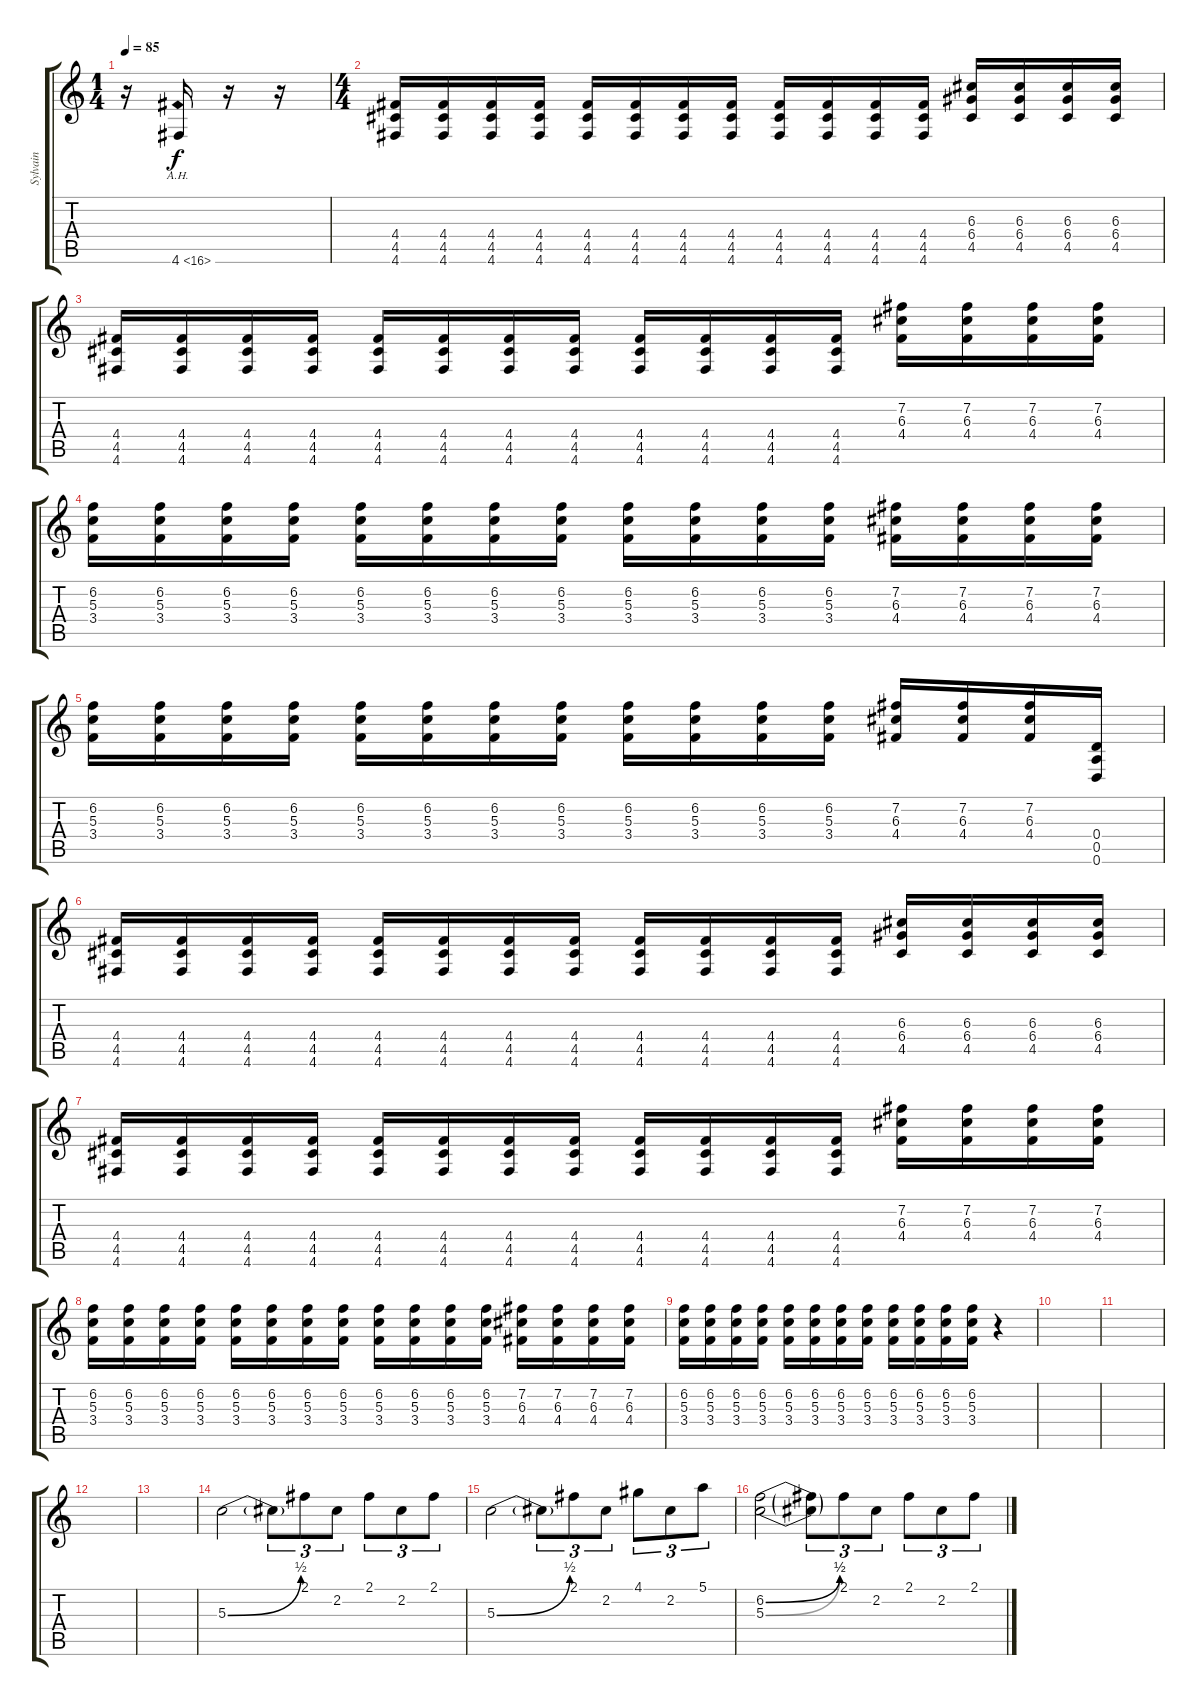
\track ("Sylvain" "Sylvain") {instrument distortionguitar}
\staff {score tabs}
\tuning (E4 B3 G3 D3 A2 D2) {hide}
\ts (1 4)
\tempo 85
\clef g2
\ks c
r.16{dy f instrument distortionguitar} 4.6{ah 12}.16 r.16 r.16 |
\ts (4 4)
(4.4 4.5 4.6).16 (4.4 4.5 4.6).16 (4.4 4.5 4.6).16 (4.4 4.5 4.6).16 (4.4 4.5 4.6).16 (4.4 4.5 4.6).16 (4.4 4.5 4.6).16 (4.4 4.5 4.6).16 (4.4 4.5 4.6).16 (4.4 4.5 4.6).16 (4.4 4.5 4.6).16 (4.4 4.5 4.6).16 (6.3 6.4 4.5).16 (6.3 6.4 4.5).16 (6.3 6.4 4.5).16 (6.3 6.4 4.5).16 |
(4.4 4.5 4.6).16 (4.4 4.5 4.6).16 (4.4 4.5 4.6).16 (4.4 4.5 4.6).16 (4.4 4.5 4.6).16 (4.4 4.5 4.6).16 (4.4 4.5 4.6).16 (4.4 4.5 4.6).16 (4.4 4.5 4.6).16 (4.4 4.5 4.6).16 (4.4 4.5 4.6).16 (4.4 4.5 4.6).16 (7.2 6.3 4.4).16 (7.2 6.3 4.4).16 (7.2 6.3 4.4).16 (7.2 6.3 4.4).16 |
(6.2 5.3 3.4).16 (6.2 5.3 3.4).16 (6.2 5.3 3.4).16 (6.2 5.3 3.4).16 (6.2 5.3 3.4).16 (6.2 5.3 3.4).16 (6.2 5.3 3.4).16 (6.2 5.3 3.4).16 (6.2 5.3 3.4).16 (6.2 5.3 3.4).16 (6.2 5.3 3.4).16 (6.2 5.3 3.4).16 (7.2 6.3 4.4).16 (7.2 6.3 4.4).16 (7.2 6.3 4.4).16 (7.2 6.3 4.4).16 |
(6.2 5.3 3.4).16 (6.2 5.3 3.4).16 (6.2 5.3 3.4).16 (6.2 5.3 3.4).16 (6.2 5.3 3.4).16 (6.2 5.3 3.4).16 (6.2 5.3 3.4).16 (6.2 5.3 3.4).16 (6.2 5.3 3.4).16 (6.2 5.3 3.4).16 (6.2 5.3 3.4).16 (6.2 5.3 3.4).16 (7.2 6.3 4.4).16 (7.2 6.3 4.4).16 (7.2 6.3 4.4).16 (0.4 0.5 0.6).16 |
(4.4 4.5 4.6).16 (4.4 4.5 4.6).16 (4.4 4.5 4.6).16 (4.4 4.5 4.6).16 (4.4 4.5 4.6).16 (4.4 4.5 4.6).16 (4.4 4.5 4.6).16 (4.4 4.5 4.6).16 (4.4 4.5 4.6).16 (4.4 4.5 4.6).16 (4.4 4.5 4.6).16 (4.4 4.5 4.6).16 (6.3 6.4 4.5).16 (6.3 6.4 4.5).16 (6.3 6.4 4.5).16 (6.3 6.4 4.5).16 |
(4.4 4.5 4.6).16 (4.4 4.5 4.6).16 (4.4 4.5 4.6).16 (4.4 4.5 4.6).16 (4.4 4.5 4.6).16 (4.4 4.5 4.6).16 (4.4 4.5 4.6).16 (4.4 4.5 4.6).16 (4.4 4.5 4.6).16 (4.4 4.5 4.6).16 (4.4 4.5 4.6).16 (4.4 4.5 4.6).16 (7.2 6.3 4.4).16 (7.2 6.3 4.4).16 (7.2 6.3 4.4).16 (7.2 6.3 4.4).16 |
(6.2 5.3 3.4).16 (6.2 5.3 3.4).16 (6.2 5.3 3.4).16 (6.2 5.3 3.4).16 (6.2 5.3 3.4).16 (6.2 5.3 3.4).16 (6.2 5.3 3.4).16 (6.2 5.3 3.4).16 (6.2 5.3 3.4).16 (6.2 5.3 3.4).16 (6.2 5.3 3.4).16 (6.2 5.3 3.4).16 (7.2 6.3 4.4).16 (7.2 6.3 4.4).16 (7.2 6.3 4.4).16 (7.2 6.3 4.4).16 |
(6.2 5.3 3.4).16 (6.2 5.3 3.4).16 (6.2 5.3 3.4).16 (6.2 5.3 3.4).16 (6.2 5.3 3.4).16 (6.2 5.3 3.4).16 (6.2 5.3 3.4).16 (6.2 5.3 3.4).16 (6.2 5.3 3.4).16 (6.2 5.3 3.4).16 (6.2 5.3 3.4).16 (6.2 5.3 3.4).16 r.4 |
|
|
|
|
5.3{be (bend 0 0 60 2)}.2 5.3{t}.8{tu (3 2)} 2.1.8{tu (3 2)} 2.2.8{tu (3 2)} 2.1.8{tu (3 2)} 2.2.8{tu (3 2)} 2.1.8{tu (3 2)} |
5.3{be (bend 0 0 60 2)}.2 5.3{t}.8{tu (3 2)} 2.1.8{tu (3 2)} 2.2.8{tu (3 2)} 4.1.8{tu (3 2)} 2.2.8{tu (3 2)} 5.1.8{tu (3 2)} |
(6.2{be (bend 0 0 60 2)} 5.3{be (bend 0 0 60 2)}).2 (6.2{t} 5.3{t}).8{tu (3 2)} 2.1.8{tu (3 2)} 2.2.8{tu (3 2)} 2.1.8{tu (3 2)} 2.2.8{tu (3 2)} 2.1.8{tu (3 2)}
